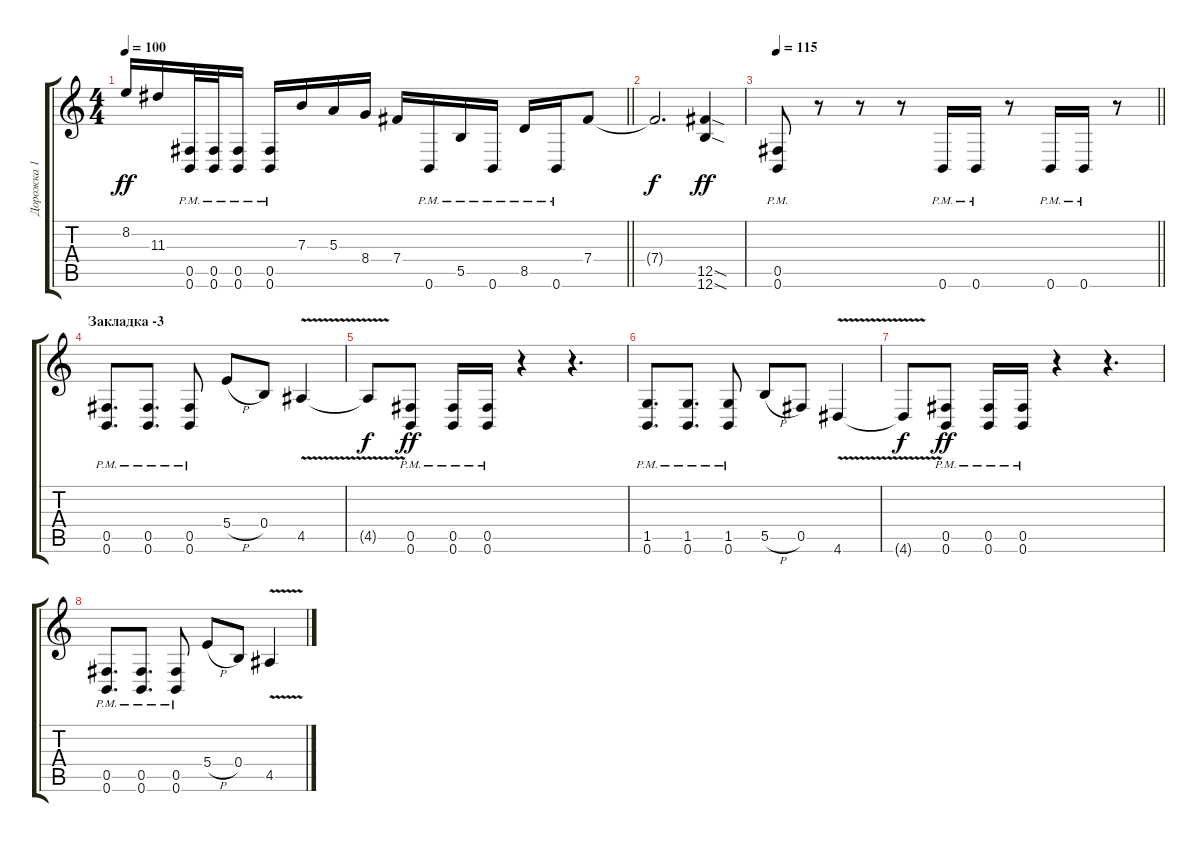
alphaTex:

\track ("Дорожка 1" "Дорожка 1") {instrument distortionguitar}
\staff {score tabs}
\tuning (Db4 Ab3 E3 B2 Gb2 B1) {hide}
\ts (4 4)
\tempo 100
\clef g2
\barLineRight lightlight
\ks c
8.2.16{dy ff} 11.3.16 (0.5{pm} 0.6{pm}).32 (0.5{pm} 0.6{pm}).32 (0.5{pm} 0.6{pm}).16 (0.5{pm} 0.6{pm}).16 7.3.16 5.3.16 8.4.16 7.4.16 0.6{pm}.16 5.5{pm}.16 0.6{pm}.16 8.5{pm}.16 0.6{pm}.16 7.4.8 |
7.4{t}.2{d dy f} (12.5{sod} 12.6{sod}).4{dy ff} |
\tempo 115
\barLineRight lightlight
(0.5{pm} 0.6{pm}).8 r.8 r.8 r.8 0.6{pm}.16 0.6{pm}.16 r.8 0.6{pm}.16 0.6{pm}.16 r.8 |
\section ("" "Закладка -3")
(0.5{pm} 0.6{pm}).8{d} (0.5{pm} 0.6{pm}).8{d} (0.5{pm} 0.6{pm}).8 5.4{h}.8 0.4.8 4.5{v}.4 |
4.5{t}.8{dy f} (0.5{pm} 0.6{pm}).8{dy ff} (0.5{pm} 0.6{pm}).16 (0.5{pm} 0.6{pm}).16 r.4 r.4{d} |
(1.5{pm} 0.6{pm}).8{d} (1.5{pm} 0.6{pm}).8{d} (1.5{pm} 0.6{pm}).8 5.5{h}.8 0.5.8 4.6{v}.4 |
4.6{t}.8{dy f} (0.5{pm} 0.6{pm}).8{dy ff} (0.5{pm} 0.6{pm}).16 (0.5{pm} 0.6{pm}).16 r.4 r.4{d} |
(0.5{pm} 0.6{pm}).8{d} (0.5{pm} 0.6{pm}).8{d} (0.5{pm} 0.6{pm}).8 5.4{h}.8 0.4.8 4.5{v}.4
